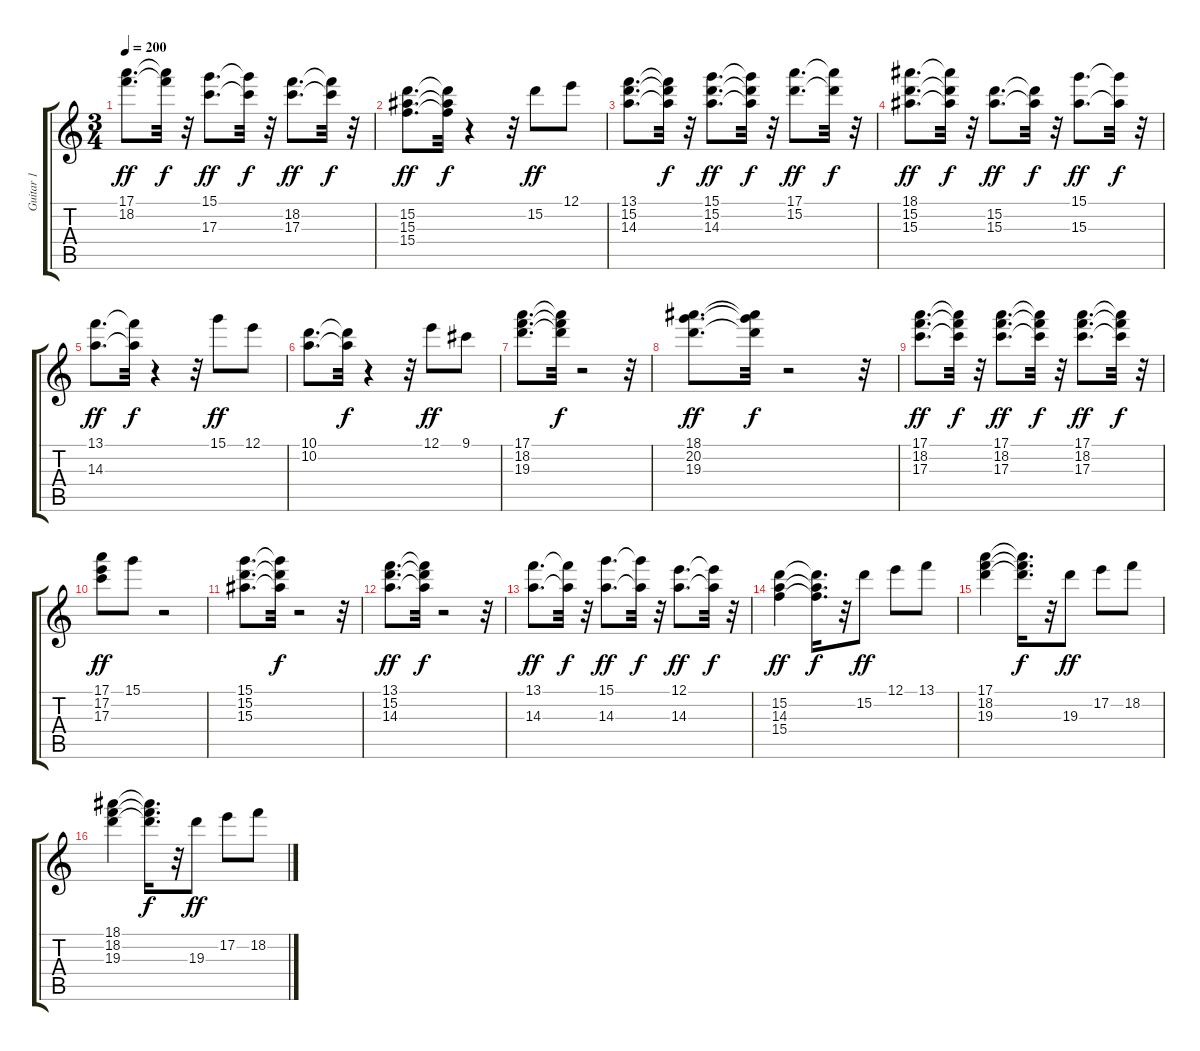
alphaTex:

\track ("Guitar 1" "Guitar 1") {instrument overdrivenguitar}
\staff {score tabs}
\tuning (E4 B3 G3 D3 A2 E2) {hide}
\ts (3 4)
\tempo 200
\clef g2
\ks c
(17.1 18.2).8{d dy ff} (17.1{t} 18.2{t}).32{dy f} r.32 (15.1 17.3).8{d dy ff} (15.1{t} 17.3{t}).32{dy f} r.32 (18.2 17.3).8{d dy ff} (18.2{t} 17.3{t}).32{dy f} r.32 |
(15.2 15.3 15.4).8{d dy ff} (15.2{t} 15.3{t} 15.4{t}).32{dy f} r.4 r.32 15.2.8{dy ff} 12.1.8 |
(13.1 15.2 14.3).8{d} (13.1{t} 15.2{t} 14.3{t}).32{dy f} r.32 (15.1 15.2 14.3).8{d dy ff} (15.1{t} 15.2{t} 14.3{t}).32{dy f} r.32 (17.1 15.2).8{d dy ff} (17.1{t} 15.2{t}).32{dy f} r.32 |
(18.1 15.2 15.3).8{d dy ff} (18.1{t} 15.2{t} 15.3{t}).32{dy f} r.32 (15.2 15.3).8{d dy ff} (15.2{t} 15.3{t}).32{dy f} r.32 (15.1 15.3).8{d dy ff} (15.1{t} 15.3{t}).32{dy f} r.32 |
(13.1 14.3).8{d dy ff} (13.1{t} 14.3{t}).32{dy f} r.4 r.32 15.1.8{dy ff} 12.1.8 |
(10.1 10.2).8{d} (10.1{t} 10.2{t}).32{dy f} r.4 r.32 12.1.8{dy ff} 9.1.8 |
(17.1 18.2 19.3).8{d} (17.1{t} 18.2{t} 19.3{t}).32{dy f} r.2 r.32 |
(18.1 20.2 19.3).8{d dy ff} (18.1{t} 20.2{t} 19.3{t}).32{dy f} r.2 r.32 |
(17.1 18.2 17.3).8{d dy ff} (17.1{t} 18.2{t} 17.3{t}).32{dy f} r.32 (17.1 18.2 17.3).8{d dy ff} (17.1{t} 18.2{t} 17.3{t}).32{dy f} r.32 (17.1 18.2 17.3).8{d dy ff} (17.1{t} 18.2{t} 17.3{t}).32{dy f} r.32 |
(17.1 17.2 17.3).8{dy ff} 15.1.8 r.2 |
(15.1 15.2 15.3).8{d} (15.1{t} 15.2{t} 15.3{t}).32{dy f} r.2 r.32 |
(13.1 15.2 14.3).8{d dy ff} (13.1{t} 15.2{t} 14.3{t}).32{dy f} r.2 r.32 |
(13.1 14.3).8{d dy ff} (13.1{t} 14.3{t}).32{dy f} r.32 (15.1 14.3).8{d dy ff} (15.1{t} 14.3{t}).32{dy f} r.32 (12.1 14.3).8{d dy ff} (12.1{t} 14.3{t}).32{dy f} r.32 |
(15.2 14.3 15.4).4{dy ff} (15.2{t} 14.3{t} 15.4{t}).16{d dy f} r.32 15.2.8{dy ff} 12.1.8 13.1.8 |
(17.1 18.2 19.3).4 (17.1{t} 18.2{t} 19.3{t}).16{d dy f} r.32 19.3.8{dy ff} 17.2.8 18.2.8 |
(18.1 18.2 19.3).4 (18.1{t} 18.2{t} 19.3{t}).16{d dy f} r.32 19.3.8{dy ff} 17.2.8 18.2.8
